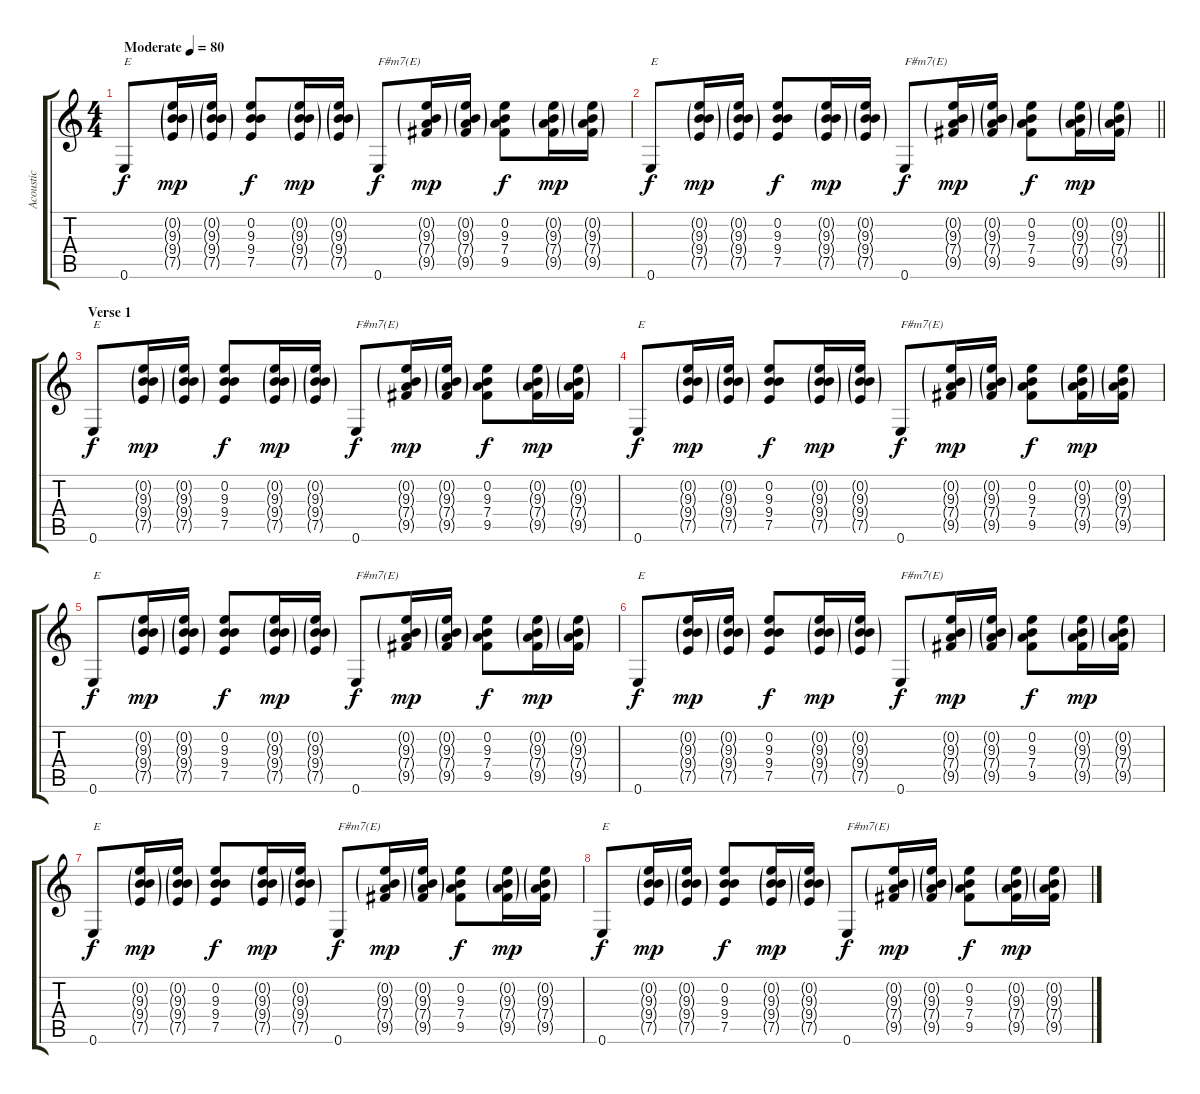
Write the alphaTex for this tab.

\track ("Acoustic" "Acoustic") {instrument acousticguitarsteel}
\staff {score tabs}
\tuning (E4 B3 G3 D3 A2 E2) {hide}
\ts (4 4)
\tempo (80 "Moderate")
\clef g2
\ks c
0.6.8{txt "E" dy f instrument acousticguitarsteel} (0.2{g} 9.3{g} 9.4{g} 7.5{g}).16{dy mp} (0.2{g} 9.3{g} 9.4{g} 7.5{g}).16 (0.2 9.3 9.4 7.5).8{dy f} (0.2{g} 9.3{g} 9.4{g} 7.5{g}).16{dy mp} (0.2{g} 9.3{g} 9.4{g} 7.5{g}).16 0.6.8{txt "F#m7(E)" dy f} (0.2{g} 9.3{g} 7.4{g} 9.5{g}).16{dy mp} (0.2{g} 9.3{g} 7.4{g} 9.5{g}).16 (0.2 9.3 7.4 9.5).8{dy f} (0.2{g} 9.3{g} 7.4{g} 9.5{g}).16{dy mp} (0.2{g} 9.3{g} 7.4{g} 9.5{g}).16 |
\barLineRight lightlight
0.6.8{txt "E" dy f} (0.2{g} 9.3{g} 9.4{g} 7.5{g}).16{dy mp} (0.2{g} 9.3{g} 9.4{g} 7.5{g}).16 (0.2 9.3 9.4 7.5).8{dy f} (0.2{g} 9.3{g} 9.4{g} 7.5{g}).16{dy mp} (0.2{g} 9.3{g} 9.4{g} 7.5{g}).16 0.6.8{txt "F#m7(E)" dy f} (0.2{g} 9.3{g} 7.4{g} 9.5{g}).16{dy mp} (0.2{g} 9.3{g} 7.4{g} 9.5{g}).16 (0.2 9.3 7.4 9.5).8{dy f} (0.2{g} 9.3{g} 7.4{g} 9.5{g}).16{dy mp} (0.2{g} 9.3{g} 7.4{g} 9.5{g}).16 |
\section ("" "Verse 1")
0.6.8{txt "E" dy f} (0.2{g} 9.3{g} 9.4{g} 7.5{g}).16{dy mp} (0.2{g} 9.3{g} 9.4{g} 7.5{g}).16 (0.2 9.3 9.4 7.5).8{dy f} (0.2{g} 9.3{g} 9.4{g} 7.5{g}).16{dy mp} (0.2{g} 9.3{g} 9.4{g} 7.5{g}).16 0.6.8{txt "F#m7(E)" dy f} (0.2{g} 9.3{g} 7.4{g} 9.5{g}).16{dy mp} (0.2{g} 9.3{g} 7.4{g} 9.5{g}).16 (0.2 9.3 7.4 9.5).8{dy f} (0.2{g} 9.3{g} 7.4{g} 9.5{g}).16{dy mp} (0.2{g} 9.3{g} 7.4{g} 9.5{g}).16 |
0.6.8{txt "E" dy f} (0.2{g} 9.3{g} 9.4{g} 7.5{g}).16{dy mp} (0.2{g} 9.3{g} 9.4{g} 7.5{g}).16 (0.2 9.3 9.4 7.5).8{dy f} (0.2{g} 9.3{g} 9.4{g} 7.5{g}).16{dy mp} (0.2{g} 9.3{g} 9.4{g} 7.5{g}).16 0.6.8{txt "F#m7(E)" dy f} (0.2{g} 9.3{g} 7.4{g} 9.5{g}).16{dy mp} (0.2{g} 9.3{g} 7.4{g} 9.5{g}).16 (0.2 9.3 7.4 9.5).8{dy f} (0.2{g} 9.3{g} 7.4{g} 9.5{g}).16{dy mp} (0.2{g} 9.3{g} 7.4{g} 9.5{g}).16 |
0.6.8{txt "E" dy f} (0.2{g} 9.3{g} 9.4{g} 7.5{g}).16{dy mp} (0.2{g} 9.3{g} 9.4{g} 7.5{g}).16 (0.2 9.3 9.4 7.5).8{dy f} (0.2{g} 9.3{g} 9.4{g} 7.5{g}).16{dy mp} (0.2{g} 9.3{g} 9.4{g} 7.5{g}).16 0.6.8{txt "F#m7(E)" dy f} (0.2{g} 9.3{g} 7.4{g} 9.5{g}).16{dy mp} (0.2{g} 9.3{g} 7.4{g} 9.5{g}).16 (0.2 9.3 7.4 9.5).8{dy f} (0.2{g} 9.3{g} 7.4{g} 9.5{g}).16{dy mp} (0.2{g} 9.3{g} 7.4{g} 9.5{g}).16 |
0.6.8{txt "E" dy f} (0.2{g} 9.3{g} 9.4{g} 7.5{g}).16{dy mp} (0.2{g} 9.3{g} 9.4{g} 7.5{g}).16 (0.2 9.3 9.4 7.5).8{dy f} (0.2{g} 9.3{g} 9.4{g} 7.5{g}).16{dy mp} (0.2{g} 9.3{g} 9.4{g} 7.5{g}).16 0.6.8{txt "F#m7(E)" dy f} (0.2{g} 9.3{g} 7.4{g} 9.5{g}).16{dy mp} (0.2{g} 9.3{g} 7.4{g} 9.5{g}).16 (0.2 9.3 7.4 9.5).8{dy f} (0.2{g} 9.3{g} 7.4{g} 9.5{g}).16{dy mp} (0.2{g} 9.3{g} 7.4{g} 9.5{g}).16 |
0.6.8{txt "E" dy f} (0.2{g} 9.3{g} 9.4{g} 7.5{g}).16{dy mp} (0.2{g} 9.3{g} 9.4{g} 7.5{g}).16 (0.2 9.3 9.4 7.5).8{dy f} (0.2{g} 9.3{g} 9.4{g} 7.5{g}).16{dy mp} (0.2{g} 9.3{g} 9.4{g} 7.5{g}).16 0.6.8{txt "F#m7(E)" dy f} (0.2{g} 9.3{g} 7.4{g} 9.5{g}).16{dy mp} (0.2{g} 9.3{g} 7.4{g} 9.5{g}).16 (0.2 9.3 7.4 9.5).8{dy f} (0.2{g} 9.3{g} 7.4{g} 9.5{g}).16{dy mp} (0.2{g} 9.3{g} 7.4{g} 9.5{g}).16 |
0.6.8{txt "E" dy f} (0.2{g} 9.3{g} 9.4{g} 7.5{g}).16{dy mp} (0.2{g} 9.3{g} 9.4{g} 7.5{g}).16 (0.2 9.3 9.4 7.5).8{dy f} (0.2{g} 9.3{g} 9.4{g} 7.5{g}).16{dy mp} (0.2{g} 9.3{g} 9.4{g} 7.5{g}).16 0.6.8{txt "F#m7(E)" dy f} (0.2{g} 9.3{g} 7.4{g} 9.5{g}).16{dy mp} (0.2{g} 9.3{g} 7.4{g} 9.5{g}).16 (0.2 9.3 7.4 9.5).8{dy f} (0.2{g} 9.3{g} 7.4{g} 9.5{g}).16{dy mp} (0.2{g} 9.3{g} 7.4{g} 9.5{g}).16
